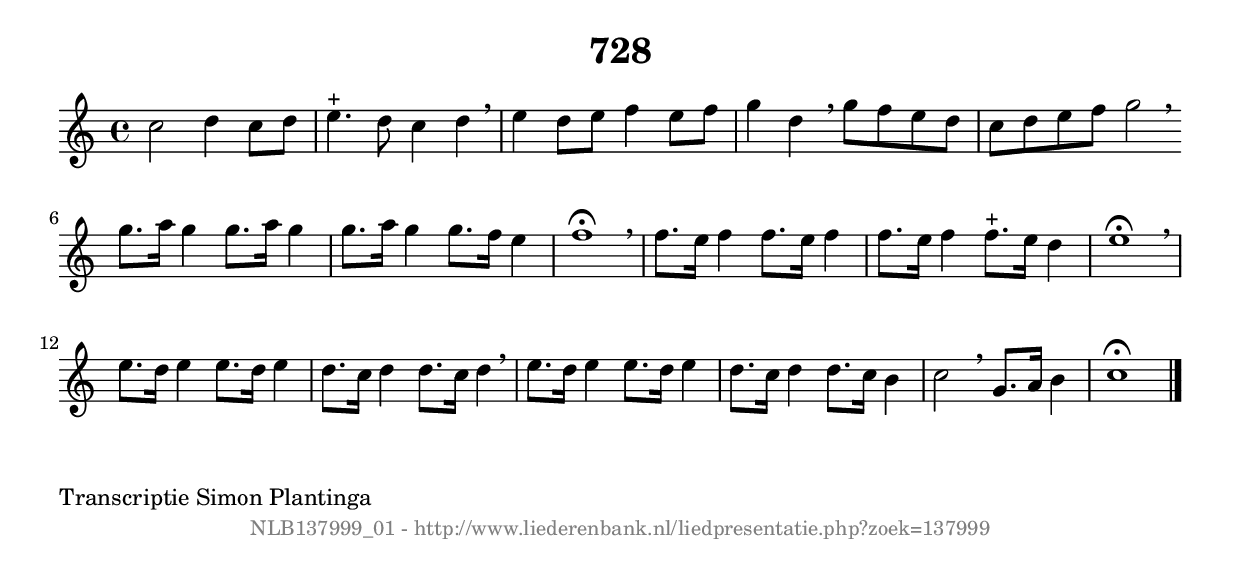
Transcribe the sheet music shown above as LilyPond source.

%
% produced by wce2krn 1.64 (7 June 2014)
%
\version"2.16"
#(append! paper-alist '(("long" . (cons (* 210 mm) (* 2000 mm)))))
#(set-default-paper-size "long")
sb = {\breathe}
mBreak = {\breathe }
bBreak = {\breathe }
x = {\once\override NoteHead #'style = #'cross }
gl=\glissando
itime={\override Staff.TimeSignature #'stencil = ##f }
ficta = {\once\set suggestAccidentals = ##t}
fine = {\once\override Score.RehearsalMark #'self-alignment-X = #1 \mark \markup {\italic{Fine}}}
dc = {\once\override Score.RehearsalMark #'self-alignment-X = #1 \mark \markup {\italic{D.C.}}}
dcf = {\once\override Score.RehearsalMark #'self-alignment-X = #1 \mark \markup {\italic{D.C. al Fine}}}
dcc = {\once\override Score.RehearsalMark #'self-alignment-X = #1 \mark \markup {\italic{D.C. al Coda}}}
ds = {\once\override Score.RehearsalMark #'self-alignment-X = #1 \mark \markup {\italic{D.S.}}}
dsf = {\once\override Score.RehearsalMark #'self-alignment-X = #1 \mark \markup {\italic{D.S. al Fine}}}
dsc = {\once\override Score.RehearsalMark #'self-alignment-X = #1 \mark \markup {\italic{D.S. al Coda}}}
pv = {\set Score.repeatCommands = #'((volta "1"))}
sv = {\set Score.repeatCommands = #'((volta "2"))}
tv = {\set Score.repeatCommands = #'((volta "3"))}
qv = {\set Score.repeatCommands = #'((volta "4"))}
xv = {\set Score.repeatCommands = #'((volta #f))}
\header{ tagline = ""
title = "728"
}
\score {{
\key c \major
\relative g'
{
\set melismaBusyProperties = #'()
\time 4/4
\tempo 4=120
\override Score.MetronomeMark #'transparent = ##t
\override Score.RehearsalMark #'break-visibility = #(vector #t #t #f)
c2 d4 c8 d8 | e4.^"+" d8 c4 d4 \sb | e4 d8 e8 f4 e8 f8 | g4 d4 \sb g8 f8 e8 d8 | c8 d8 e8 f8 g2 \bar ":|:" \bBreak
g8. a16 g4 g8. a16 g4 | g8. a16 g4 g8. f16 e4 | f1^\fermata \sb | f8. e16 f4 f8. e16 f4 | f8. e16 f4 f8.^"+" e16 d4 | e1^\fermata | \mBreak \bar "|"
e8. d16 e4 e8. d16 e4 | d8. c16 d4 d8. c16 d4 \sb | e8. d16 e4 e8. d16 e4 | d8. c16 d4 d8. c16 b4 | c2 \sb g8. a16 b4 | c1^\fermata \bar "|."
 }}
 \midi { }
 \layout {
            indent = 0.0\cm
}
}
\markup { \wordwrap-string #" 
Transcriptie Simon Plantinga
"}
\markup { \vspace #0 } \markup { \with-color #grey \fill-line { \center-column { \smaller "NLB137999_01 - http://www.liederenbank.nl/liedpresentatie.php?zoek=137999" } } }
